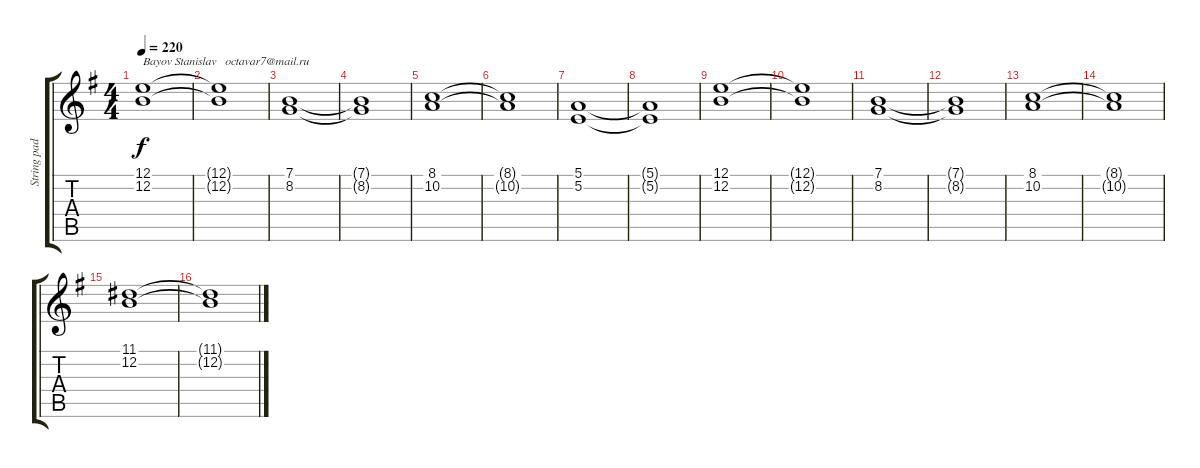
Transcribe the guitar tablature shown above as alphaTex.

\track ("String pad" "String pad") {instrument stringensemble2}
\staff {score tabs}
\tuning (E4 B3 G3 D3 A2 E2) {hide}
\ts (4 4)
\tempo 220
\clef g2
\ks eminor
(12.1 12.2).1{txt "Bayov Stanislav   octavar7@mail.ru" dy f} |
(12.1{t} 12.2{t}).1 |
(7.1 8.2).1 |
(7.1{t} 8.2{t}).1 |
(8.1 10.2).1 |
(8.1{t} 10.2{t}).1 |
(5.1 5.2).1 |
(5.1{t} 5.2{t}).1 |
(12.1 12.2).1 |
(12.1{t} 12.2{t}).1 |
(7.1 8.2).1 |
(7.1{t} 8.2{t}).1 |
(8.1 10.2).1 |
(8.1{t} 10.2{t}).1 |
(11.1 12.2).1 |
(11.1{t} 12.2{t}).1
